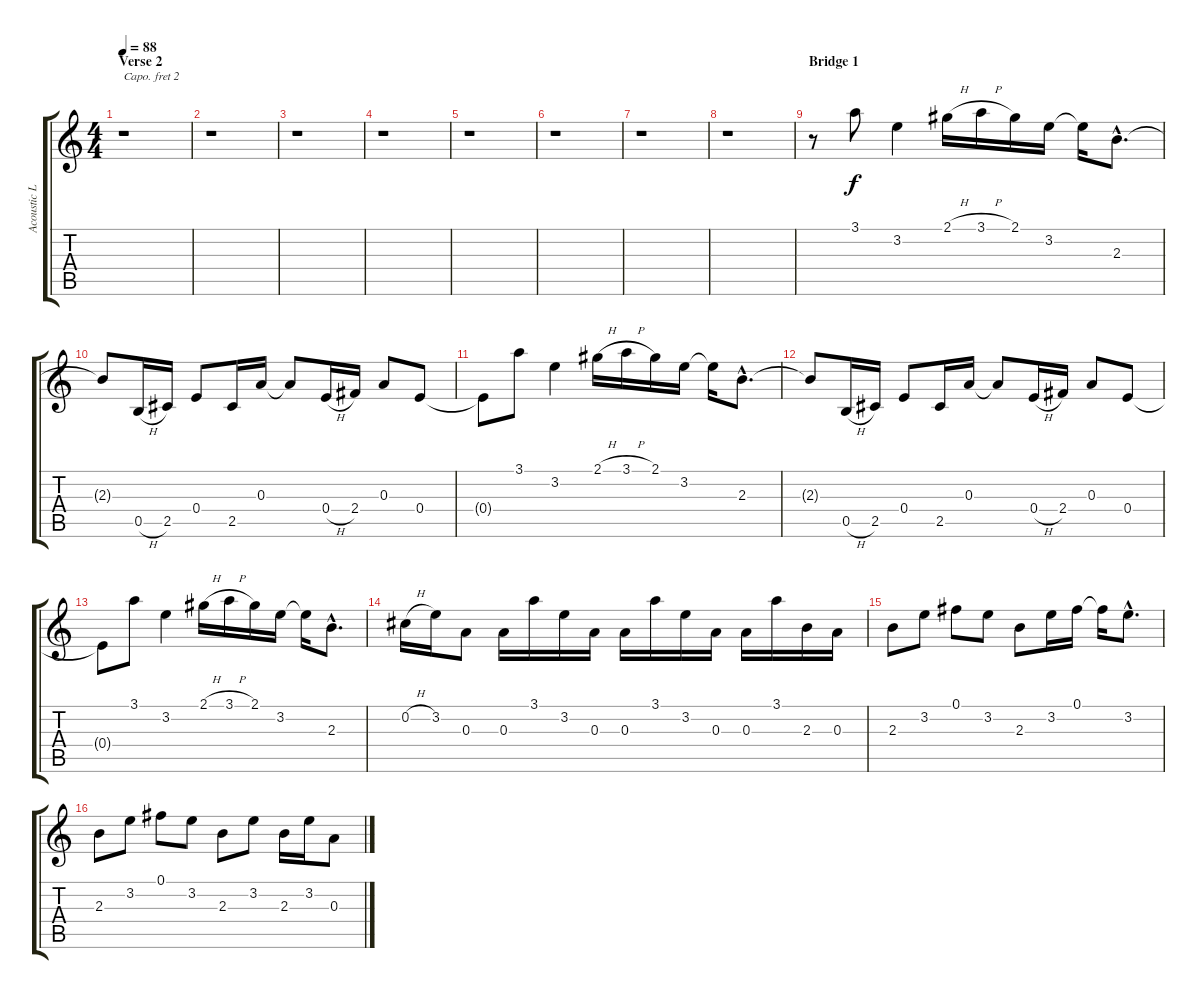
\track ("Acoustic Lead Guitar" "Acoustic L") {instrument acousticguitarsteel}
\staff {score tabs}
\capo 2
\tuning (E4 B3 G3 D3 A2 E2) {hide}
\ts (4 4)
\section ("" "Verse 2")
\tempo 88
\clef g2
\ks c
r.1{dy f} |
r.1 |
r.1 |
r.1 |
r.1 |
r.1 |
r.1 |
r.1 |
\section ("" "Bridge 1")
r.8 3.1.8 3.2.4 2.1{h}.16 3.1{h}.16 2.1.16 3.2.16 3.2{t}.16 2.3{hac}.8{d} |
2.3{t}.8 0.5{h}.16 2.5.16 0.4.8 2.5.16 0.3.16 0.3{t}.8 0.4{h}.16 2.4.16 0.3.8 0.4.8 |
0.4{t}.8 3.1.8 3.2.4 2.1{h}.16 3.1{h}.16 2.1.16 3.2.16 3.2{t}.16 2.3{hac}.8{d} |
2.3{t}.8 0.5{h}.16 2.5.16 0.4.8 2.5.16 0.3.16 0.3{t}.8 0.4{h}.16 2.4.16 0.3.8 0.4.8 |
0.4{t}.8 3.1.8 3.2.4 2.1{h}.16 3.1{h}.16 2.1.16 3.2.16 3.2{t}.16 2.3{hac}.8{d} |
0.2{h}.16 3.2.16 0.3.8 0.3.16 3.1.16 3.2.16 0.3.16 0.3.16 3.1.16 3.2.16 0.3.16 0.3.16 3.1.16 2.3.16 0.3.16 |
2.3.8 3.2.8 0.1.8 3.2.8 2.3.8 3.2.16 0.1.16 0.1{t}.16 3.2{hac}.8{d} |
2.3.8 3.2.8 0.1.8 3.2.8 2.3.8 3.2.8 2.3.16 3.2.16 0.3.8
